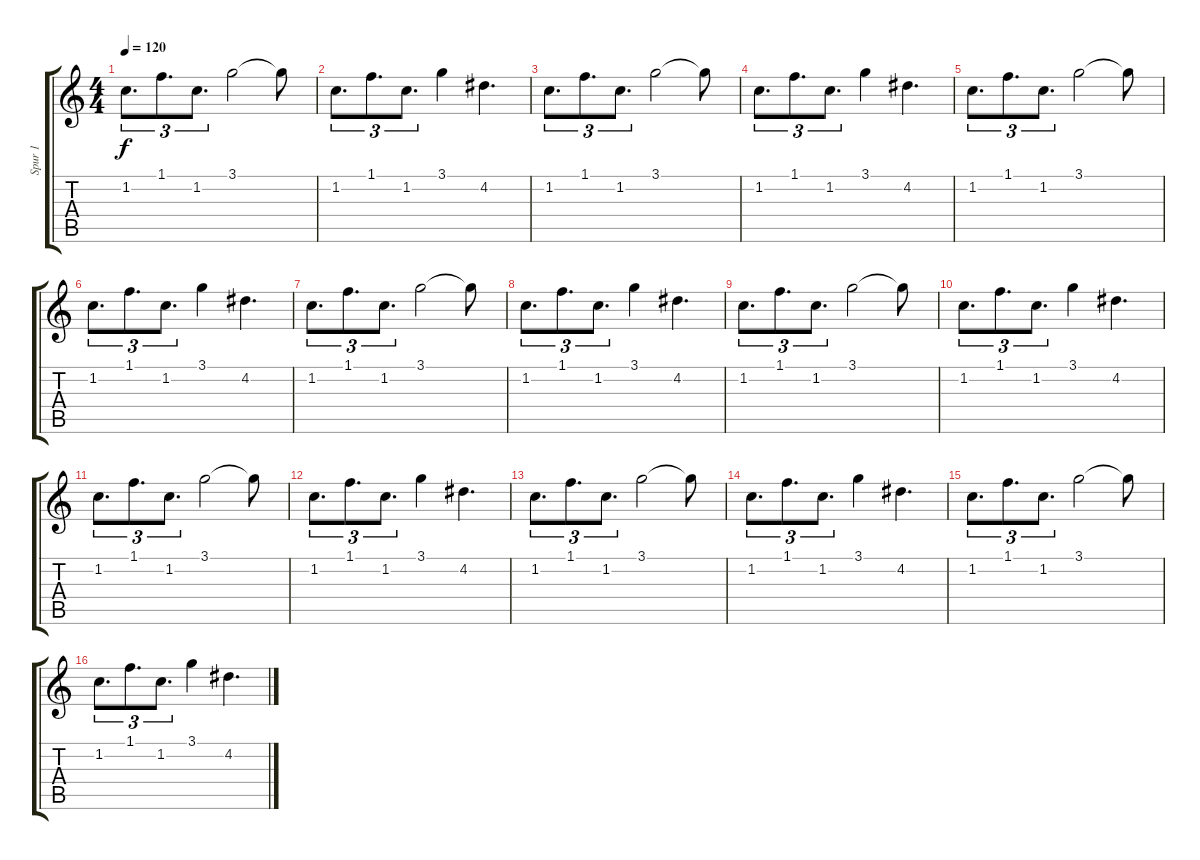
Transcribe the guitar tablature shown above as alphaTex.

\track ("Spur 1" "Spur 1") {instrument overdrivenguitar}
\staff {score tabs}
\tuning (E4 B3 G3 D3 A2 E2) {hide}
\ts (4 4)
\tempo 120
\clef g2
\ks c
1.2.8{d tu (3 2) dy f} 1.1.8{d tu (3 2)} 1.2.8{d tu (3 2)} 3.1.2 3.1{t}.8 |
1.2.8{d tu (3 2)} 1.1.8{d tu (3 2)} 1.2.8{d tu (3 2)} 3.1.4 4.2.4{d} |
1.2.8{d tu (3 2)} 1.1.8{d tu (3 2)} 1.2.8{d tu (3 2)} 3.1.2 3.1{t}.8 |
1.2.8{d tu (3 2)} 1.1.8{d tu (3 2)} 1.2.8{d tu (3 2)} 3.1.4 4.2.4{d} |
1.2.8{d tu (3 2)} 1.1.8{d tu (3 2)} 1.2.8{d tu (3 2)} 3.1.2 3.1{t}.8 |
1.2.8{d tu (3 2)} 1.1.8{d tu (3 2)} 1.2.8{d tu (3 2)} 3.1.4 4.2.4{d} |
1.2.8{d tu (3 2)} 1.1.8{d tu (3 2)} 1.2.8{d tu (3 2)} 3.1.2 3.1{t}.8 |
1.2.8{d tu (3 2)} 1.1.8{d tu (3 2)} 1.2.8{d tu (3 2)} 3.1.4 4.2.4{d} |
1.2.8{d tu (3 2)} 1.1.8{d tu (3 2)} 1.2.8{d tu (3 2)} 3.1.2 3.1{t}.8 |
1.2.8{d tu (3 2)} 1.1.8{d tu (3 2)} 1.2.8{d tu (3 2)} 3.1.4 4.2.4{d} |
1.2.8{d tu (3 2)} 1.1.8{d tu (3 2)} 1.2.8{d tu (3 2)} 3.1.2 3.1{t}.8 |
1.2.8{d tu (3 2)} 1.1.8{d tu (3 2)} 1.2.8{d tu (3 2)} 3.1.4 4.2.4{d} |
1.2.8{d tu (3 2)} 1.1.8{d tu (3 2)} 1.2.8{d tu (3 2)} 3.1.2 3.1{t}.8 |
1.2.8{d tu (3 2)} 1.1.8{d tu (3 2)} 1.2.8{d tu (3 2)} 3.1.4 4.2.4{d} |
1.2.8{d tu (3 2)} 1.1.8{d tu (3 2)} 1.2.8{d tu (3 2)} 3.1.2 3.1{t}.8 |
1.2.8{d tu (3 2)} 1.1.8{d tu (3 2)} 1.2.8{d tu (3 2)} 3.1.4 4.2.4{d}
